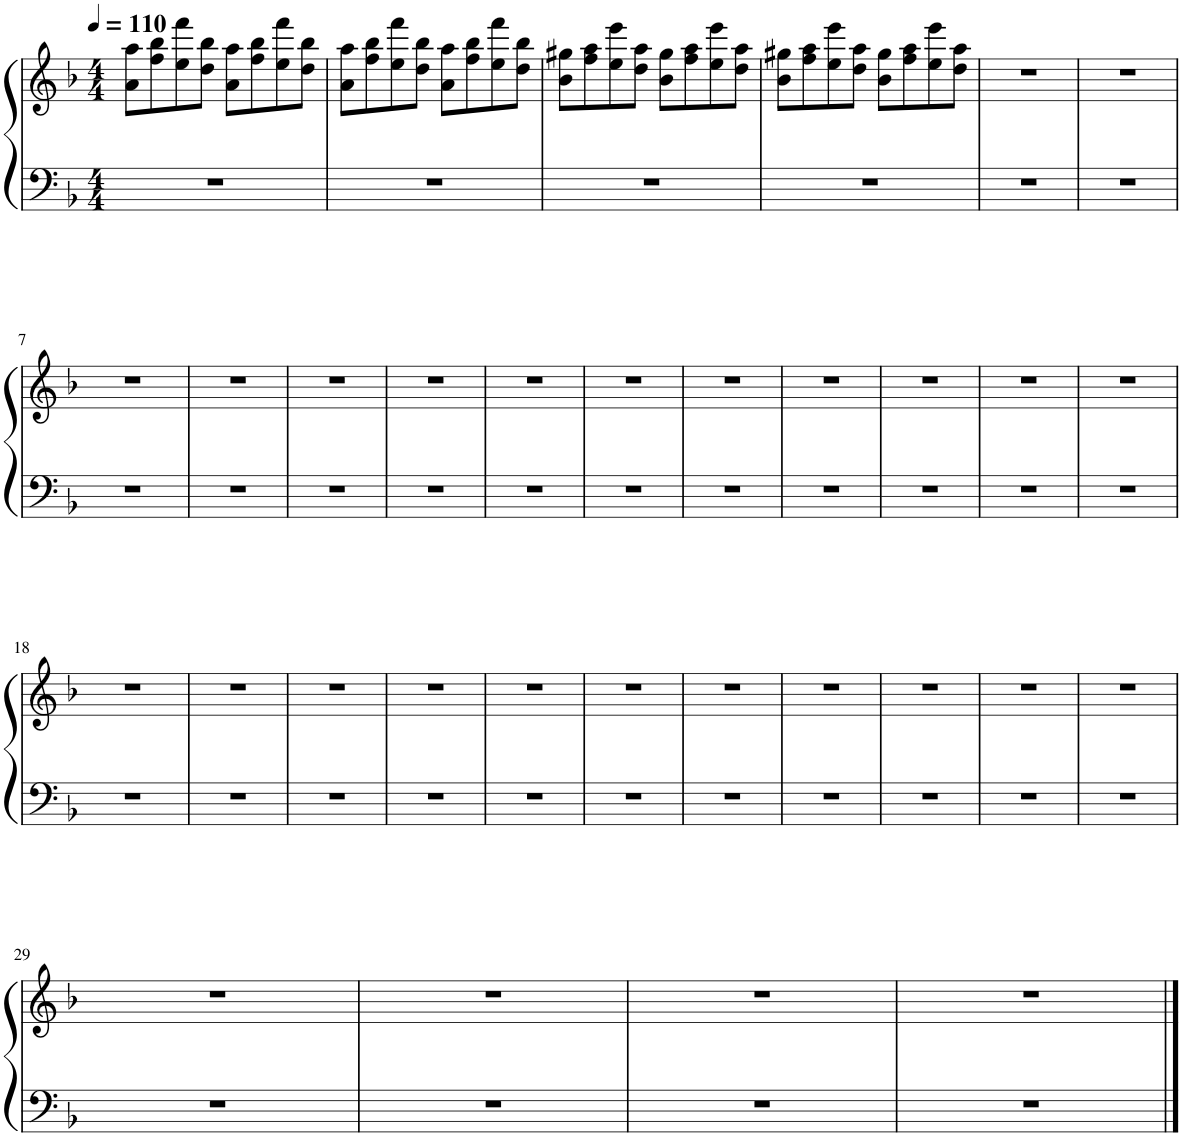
**kern	**kern
*part1	*part1
*staff2	*staff1
*I"Piano	*
*I'Pno.	*
*clefF4	*clefG2
*k[b-]	*k[b-]
*M4/4	*M4/4
*MM110	*MM110
=1	=1
1r	8a\ 8aa\L
.	8ff\ 8bb-\
.	8ee\ 8fff\
.	8dd\ 8bb-\J
.	8a\ 8aa\L
.	8ff\ 8bb-\
.	8ee\ 8fff\
.	8dd\ 8bb-\J
=2	=2
1r	8a\ 8aa\L
.	8ff\ 8bb-\
.	8ee\ 8fff\
.	8dd\ 8bb-\J
.	8a\ 8aa\L
.	8ff\ 8bb-\
.	8ee\ 8fff\
.	8dd\ 8bb-\J
=3	=3
1r	8b-\ 8gg#X\L
.	8ff\ 8aa\
.	8ee\ 8eee\
.	8dd\ 8aa\J
.	8b-\ 8gg#\L
.	8ff\ 8aa\
.	8ee\ 8eee\
.	8dd\ 8aa\J
=4	=4
1r	8b-\ 8gg#X\L
.	8ff\ 8aa\
.	8ee\ 8eee\
.	8dd\ 8aa\J
.	8b-\ 8gg#\L
.	8ff\ 8aa\
.	8ee\ 8eee\
.	8dd\ 8aa\J
=5	=5
1r	1r
=6	=6
1r	1r
!!LO:LB:g=z
=7	=7
1r	1r
=8	=8
1r	1r
=9	=9
1r	1r
=10	=10
1r	1r
=11	=11
1r	1r
=12	=12
1r	1r
=13	=13
1r	1r
=14	=14
1r	1r
=15	=15
1r	1r
=16	=16
1r	1r
=17	=17
1r	1r
!!LO:LB:g=z
=18	=18
1r	1r
=19	=19
1r	1r
=20	=20
1r	1r
=21	=21
1r	1r
=22	=22
1r	1r
=23	=23
1r	1r
=24	=24
1r	1r
=25	=25
1r	1r
=26	=26
1r	1r
=27	=27
1r	1r
=28	=28
1r	1r
!!LO:LB:g=z
=29	=29
1r	1r
=30	=30
1r	1r
=31	=31
1r	1r
=32	=32
1r	1r
==	==
*-	*-
